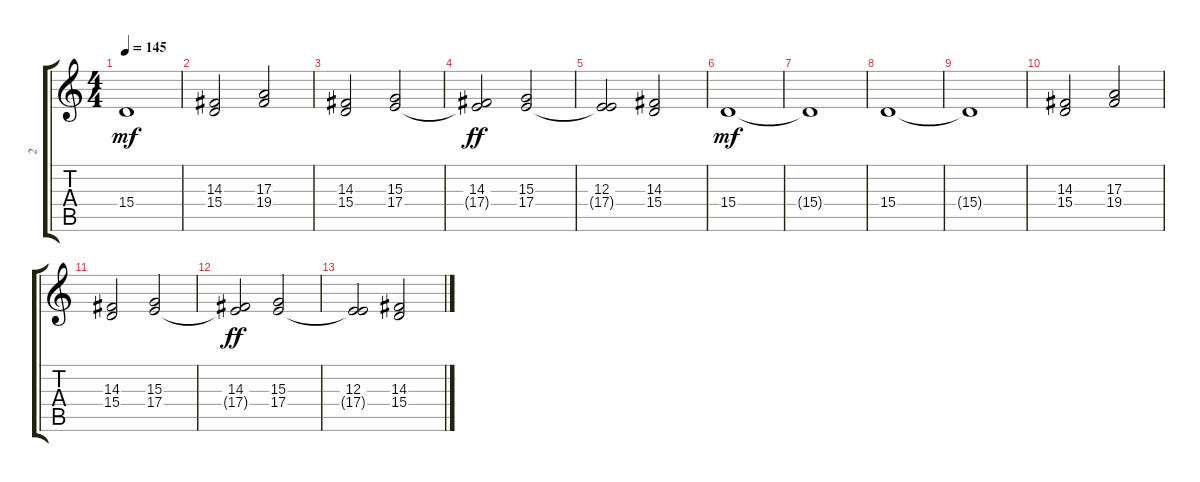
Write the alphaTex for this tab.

\track ("2" "2") {instrument choiraahs}
\staff {score tabs}
\tuning (Db4 Ab3 E3 B2 Gb2 B1) {hide}
\ts (4 4)
\tempo 145
\clef g2
\ks c
15.4{t}.1{dy mf} |
(14.3 15.4).2 (17.3 19.4).2 |
(14.3 15.4).2 (15.3 17.4).2 |
(14.3 17.4{t}).2{dy ff} (15.3 17.4).2 |
(12.3 17.4{t}).2 (14.3 15.4).2 |
15.4.1{dy mf} |
15.4{t}.1 |
15.4.1 |
15.4{t}.1 |
(14.3 15.4).2 (17.3 19.4).2 |
(14.3 15.4).2 (15.3 17.4).2 |
(14.3 17.4{t}).2{dy ff} (15.3 17.4).2 |
(12.3 17.4{t}).2 (14.3 15.4).2
